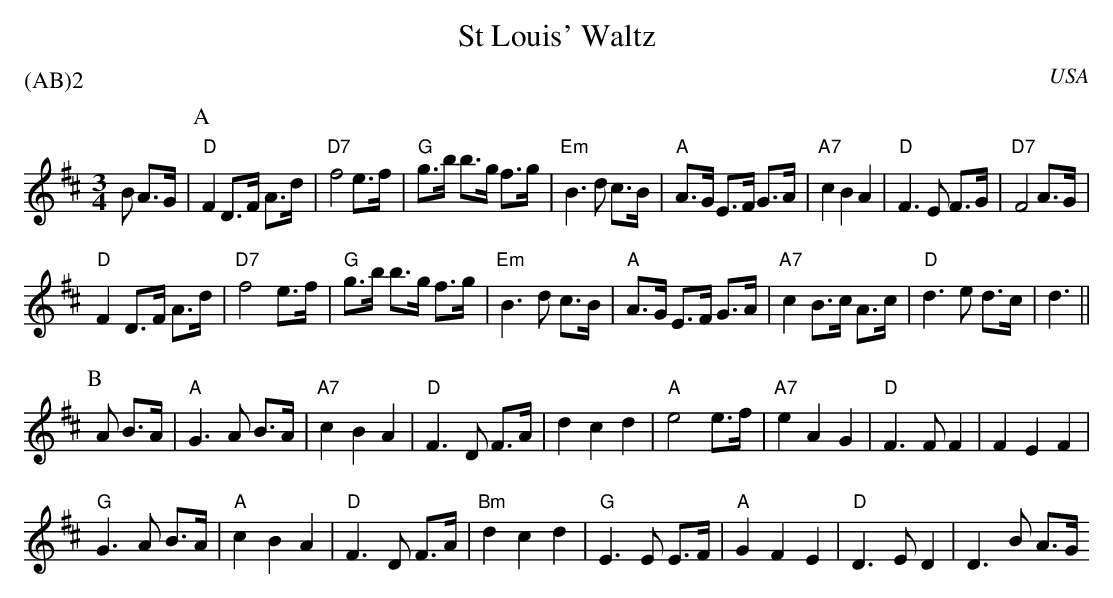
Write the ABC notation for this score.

X:1
T:St Louis' Waltz
P:(AB)2
M:3/4
O:USA
K:D
B A>G|\
P:A
"D"  F2D>F A>d   |  "D7" f4 e>f    | "G" g>b b>g f>g | "Em" B3 d c>B| \
"A"  A>G E>F G>A |  "A7" c2 B2 A2  | "D" F3E F>G     | "D7" F4 A>G   |
"D"  F2 D>F A>d  |  "D7" f4 e>f    | "G" g>b b>g f>g | "Em" B3d c>B|\
"A"  A>G E>F G>A |  "A7" c2 B>c A>c| "D" d3e d>c     |  d3    ||
P:B
A B>A|\
"A" G3A B>A      |  "A7" c2 B2 A2  | "D"  F3D F>A    | d2 c2 d2|\
"A" e4 e>f       |  "A7" e2 A2 G2  | "D"  F3 F F2    | F2 E2 F2     |
"G" G3A B>A      |  "A" c2 B2 A2   | "D"  F3D F>A    | "Bm" d2 c2 d2|\
"G" E3E E>F      |  "A" G2 F2 E2   | "D" D3E D2      | D3  B A>G
